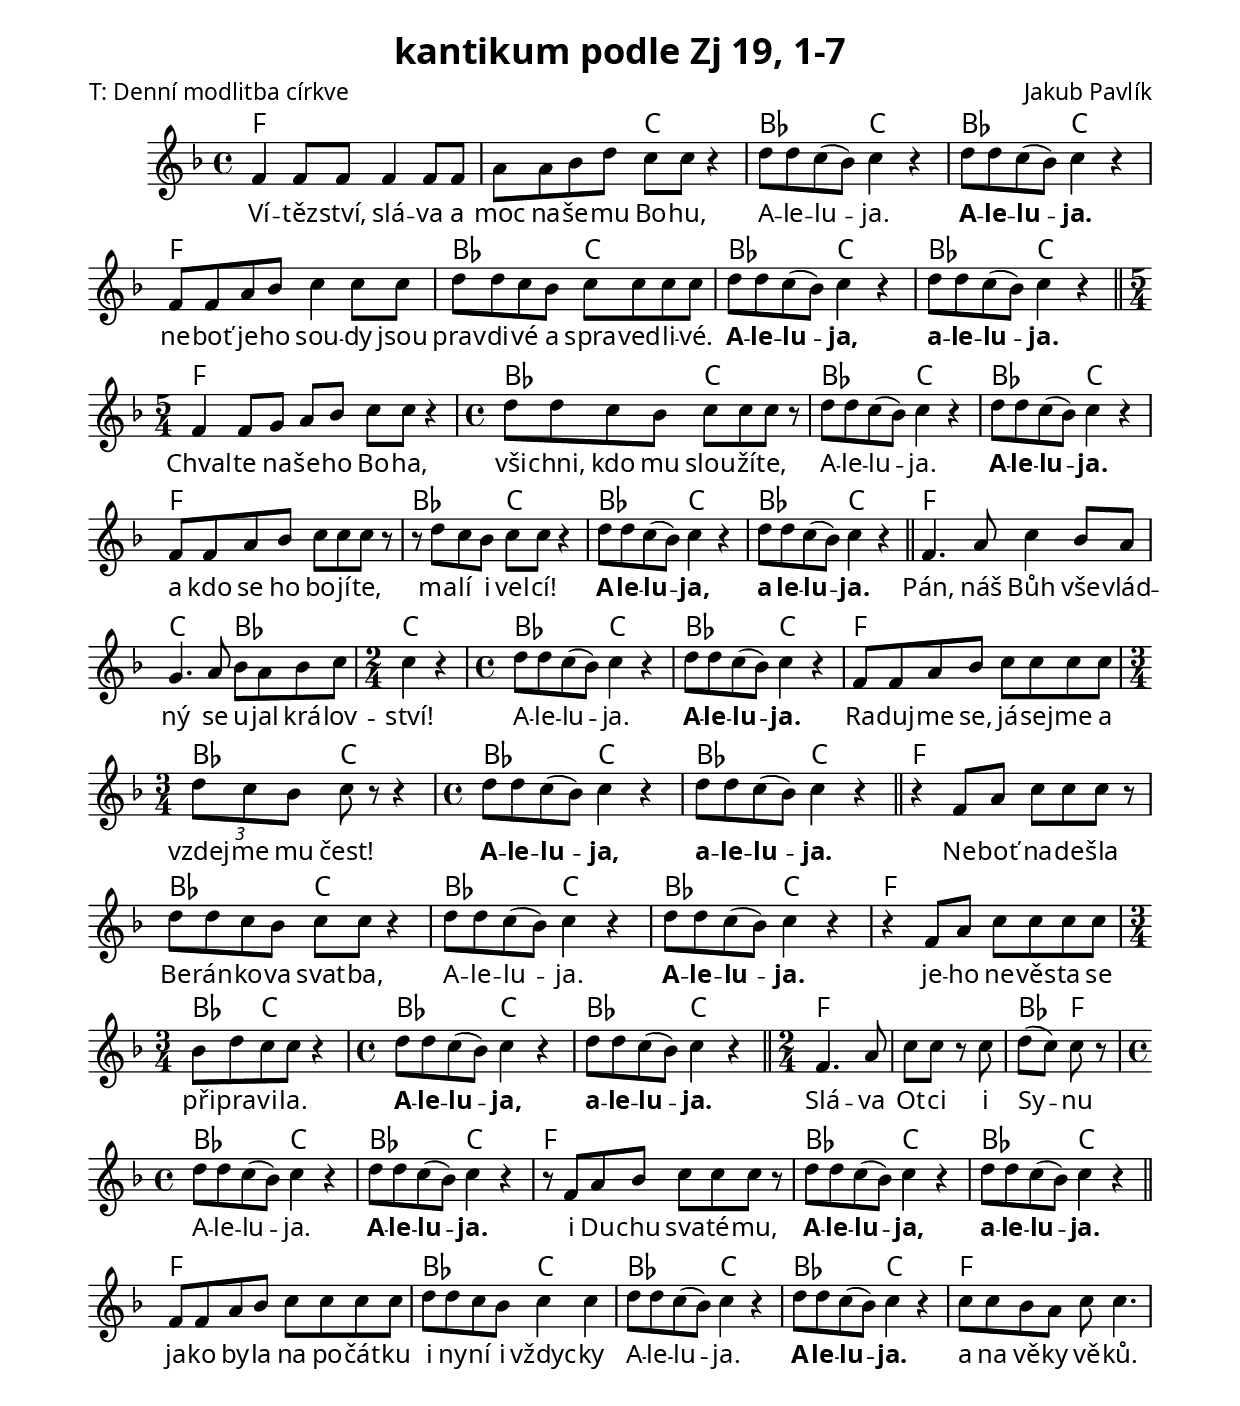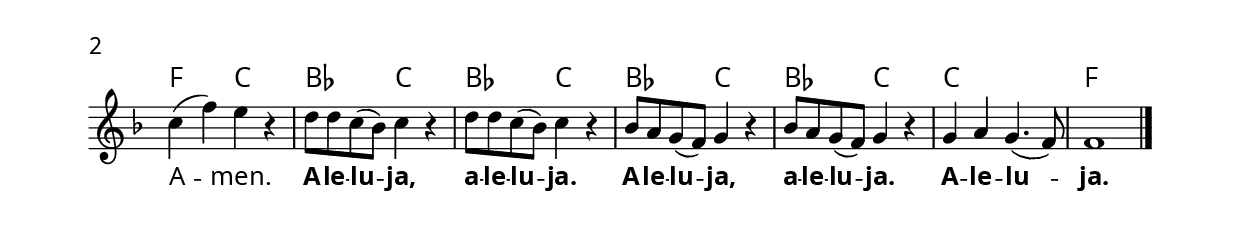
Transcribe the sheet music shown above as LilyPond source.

\version "2.17.24"

\include "../../spolecne/layout.ly"
\include "../../spolecne/tiraz.ly"

\header {
  title = "kantikum podle Zj 19, 1-7"
  composer = "Jakub Pavlík"
  poet = \markup\column{
           \line{"T: Denní modlitba církve"}
  }
}

\layout {
  ragged-last = ##f

  \context {
    \Score
    \remove Bar_number_engraver
  }
  \context {
    \Staff
    \remove Custos_engraver
  }
}

\paper {
  ragged-bottom = ##t
}

lb = { \override LyricText #'font-series = #'bold }
ln = { \revert LyricText #'font-series }

% text aleluja
al = \lyricmode { A -- le -- lu -- ja. \lb A -- le -- lu -- ja. \ln }
alal = \lyricmode { \lb A -- le -- lu -- ja, a -- le -- lu -- ja. \ln }

text = \lyricmode {
  Ví -- těz -- ství, slá -- va a moc na -- še -- mu Bo -- hu,
  \al
  ne -- boť je -- ho sou -- dy jsou prav -- di -- vé a spra -- ved -- li -- vé.
  \alal

  Chval -- te na -- še -- ho Bo -- ha, vši -- chni, kdo mu slou -- ží -- te,
  \al
  a kdo se ho bo -- jí -- te, ma -- lí i vel -- cí!
  \alal

  Pán, náš Bůh  vše -- vlád -- ný
  se u -- jal krá -- lov -- ství!
  \al
  Ra -- duj -- me se, já -- sej -- me a vzdej -- me mu čest!
  \alal

  Ne -- boť na -- de -- šla Be -- rán -- ko -- va svat -- ba,
  \al
  je -- ho ne -- věs -- ta se při -- pra -- vi -- la.
  \alal

  Slá -- va Ot -- ci i Sy -- nu
  \al
  i Du -- chu sva -- té -- mu,
  \alal
  ja -- ko by -- la na po -- čát -- ku i ny -- ní i vždyc -- ky
  \al
  a na vě -- ky vě -- ků. A -- men.
  \alal

  \alal
  \lb A -- le -- lu -- ja. \ln
}

cal = \chordmode { bes2 c2 bes2 c2 }

akordy = \chords {
  % Vitezstvi
  f1. c2 \cal
  f1 bes2 c \cal
  % Chvalte
  f1*5/4 bes2 c \cal
  f1 bes2 c \cal
  % Pan
  f1 c2 bes c \cal
  f1 bes4 c2 \cal
  % Nebesot
  f1 bes2 c \cal
  f1 bes4 c2 \cal
  % Slava
  f1 bes4 f \cal
  f1 \cal
  f1 bes2 c \cal
  f1 f2 c
  \cal
  bes2 c bes c
  c1 f
}

aleluja = { d8 d c( bes) c4 r d8 d c( bes) c4 r }

strofa = { \bar "||" }

melodie = \relative c' {
  \set midiInstrument = #"acoustic grand 1"

  \key f \major
  % Vitezstvi
  f4 f8 f f4 f8 f a a bes d c c r4
  \aleluja

  % Nebot jeho
  f,8 f a bes c4 c8 c d d c bes c c c c
  \aleluja \strofa

  % Chvalte
  \time 5/4 f,4 f8 g a bes c c r4 \time 4/4 d8 d c bes c c c r
  \aleluja
  f,8 f a bes c c c r r d c bes c c r4
  \aleluja \strofa

  % Pan
  f,4. a8 c4 bes8 a g4. a8 bes a bes c \time 2/4 c4 r \time 4/4
  \aleluja
  f,8 f a bes c c c c \time 3/4 \tuplet 3/2 { d c bes } c r r4 \time 4/4
  \aleluja \strofa

  % Nebot nadesla
  r4 f,8 a c c c r d8 d c bes c c r4
  \aleluja
  r4 f,8 a c c c c \time 3/4 bes d c c r4 \time 4/4
  \aleluja \strofa

  % Slava
  \time 2/4 f,4. a8 c c r c d( c) c r \time 4/4
  \aleluja
  r8 f, a bes c c c r
  \aleluja \strofa

  % Jako
  f,8 f a bes c c c c d d c bes c4 c
  \aleluja
  c8 c bes a c c4. c4( f) e r
  \aleluja
  % extra aleluja
  bes8 a g( f) g4 r bes8 a g( f) g4 r
  g4 a g4.( f8) f1 \bar "|."
}

% zalm
\score {
  <<
    % takhle se da snadno transponovat
    % \transpose f' c' {
      \akordy
    % }
    % \transpose f' c' {
      \melodie
    % }
    \addlyrics { \text }
  >>
  \layout {}
  \midi {

  }
  \header{
    piece = ""
  }
}
